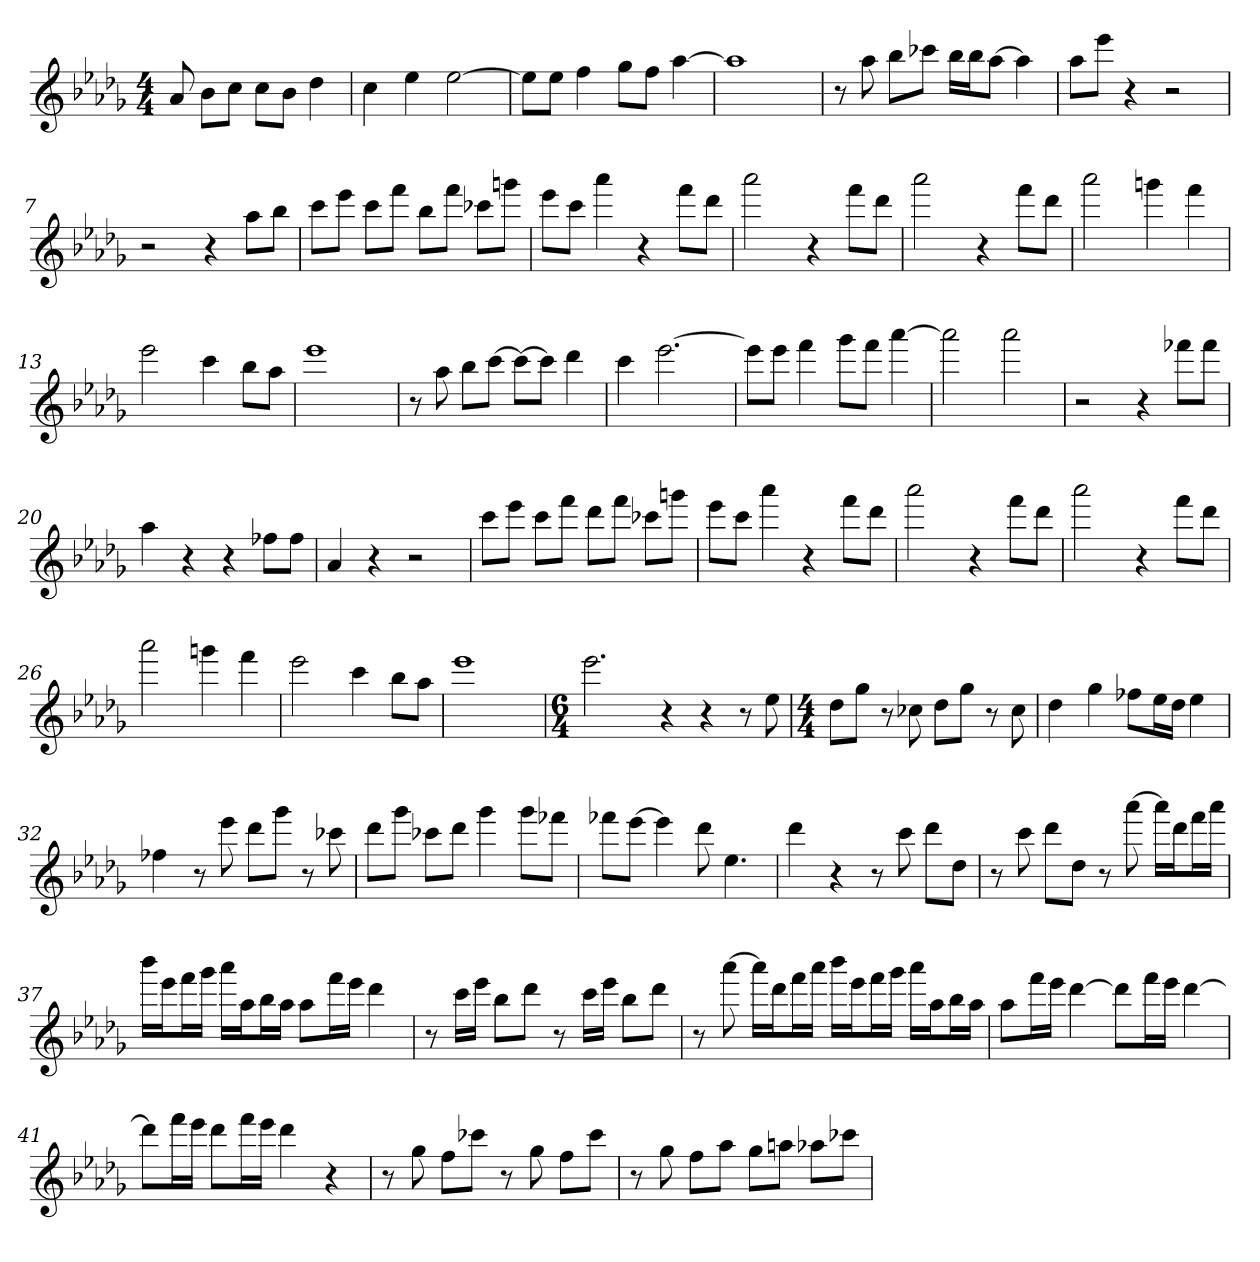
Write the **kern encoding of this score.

**kern
*part1
*staff1
*clefG2
*k[b-e-a-d-g-]
*D-:
*M4/4
=
8a-
8b-\L
8cc\J
8cc\L
8b-\J
4dd-
=2
4cc
4ee-
[2ee-
=3
8ee-\L]
8ee-\J
4ff
8gg-\L
8ff\J
[4aa-
=4
1aa-]
=5
8r
8aa-
8bb-\L
8ccc-X\J
16bb-\LL
16bb-\J
[8aa-\J
4aa-]
=6
8aa-\L
8eee-\J
4r
2r
=7
2r
4r
8aa-\L
8bb-\J
=8
8ccc\L
8eee-\J
8ccc\L
8fff\J
8bb-\L
8fff\J
8ccc-X\L
8gggn\J
=9
8eee-\L
8ccc\J
4aaa-
4r
8fff\L
8ddd-\J
=10
2aaa-
4r
8fff\L
8ddd-\J
=11
2aaa-
4r
8fff\L
8ddd-\J
=12
2aaa-
4gggn
4fff
=13
2eee-
4ccc
8bb-\L
8aa-\J
=14
1eee-
=15
8r
8aa-
8bb-\L
[8ccc\J
8ccc\L_
8ccc\J]
4ddd-
=16
4ccc
[2.eee-
=17
8eee-\L]
8eee-\J
4fff
8ggg-\L
8fff\J
[4aaa-
=18
2aaa-]
2aaa-
=19
2r
4r
8fff-X\L
8fff-\J
=20
4aa-
4r
4r
8ff-X\L
8ff-\J
=21
4a-
4r
2r
=22
8ccc\L
8eee-\J
8ccc\L
8fff\J
8ddd-\L
8fff\J
8ccc-X\L
8gggn\J
=23
8eee-\L
8ccc\J
4aaa-
4r
8fff\L
8ddd-\J
=24
2aaa-
4r
8fff\L
8ddd-\J
=25
2aaa-
4r
8fff\L
8ddd-\J
=26
2aaa-
4gggn
4fff
=27
2eee-
4ccc
8bb-\L
8aa-\J
=28
1eee-
=29
*M6/4
2.eee-
4r
4r
8r
8ee-
=30
*M4/4
8dd-\L
8gg-\J
8r
8cc-X
8dd-\L
8gg-\J
8r
8cc-
=31
4dd-
4gg-
8ff-X\L
16ee-\L
16dd-\JJ
4ee-
=32
4ff-X
8r
8eee-
8ddd-\L
8ggg-\J
8r
8ccc-X
=33
8ddd-\L
8ggg-\J
8ccc-X\L
8ddd-\J
4ggg-
8ggg-\L
8fff-X\J
=34
8fff-X\L
[8eee-\J
4eee-]
8ddd-
4.ee-
=35
4ddd-
4r
8r
8ccc
8ddd-\L
8dd-\J
=36
8r
8ccc
8ddd-\L
8dd-\J
8r
[8aaa-
16aaa-\LL]
16ddd-\J
16fff\L
16aaa-\JJ
=37
16bbb-\LL
16eee-\J
16fff\L
16ggg-\JJ
16aaa-\LL
16aa-\J
16bb-\L
16aa-\JJ
8aa-\L
16fff\L
16eee-\JJ
4ddd-
=38
8r
16ccc\LL
16eee-\JJ
8bb-\L
8ddd-\J
8r
16ccc\LL
16eee-\JJ
8bb-\L
8ddd-\J
=39
8r
[8aaa-
16aaa-\LL]
16ddd-\J
16fff\L
16aaa-\JJ
16bbb-\LL
16eee-\J
16fff\L
16ggg-\JJ
16aaa-\LL
16aa-\J
16bb-\L
16aa-\JJ
=40
8aa-\L
16fff\L
16eee-\JJ
[4ddd-
8ddd-\L]
16fff\L
16eee-\JJ
[4ddd-
=41
8ddd-\L]
16fff\L
16eee-\JJ
8ddd-\L
16fff\L
16eee-\JJ
4ddd-
4r
=42
8r
8gg-
8ff\L
8ccc-X\J
8r
8gg-
8ff\L
8ccc-\J
=43
8r
8gg-
8ff\L
8aa-\J
8gg-\L
8aan\J
8aa-X\L
8ccc-X\J
=
*-
